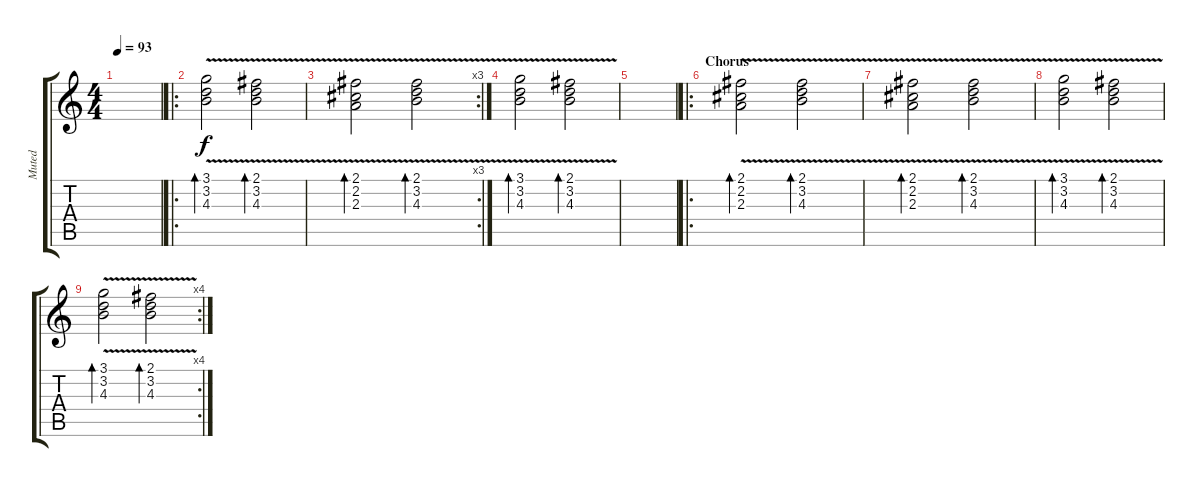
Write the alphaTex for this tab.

\track ("Muted" "Muted") {instrument electricguitarmuted}
\staff {score tabs}
\tuning (E4 B3 G3 D3 A2 E2) {hide}
\ts (4 4)
\tempo 93
\clef g2
\ks c
|
\ro
(3.1{v} 3.2{v} 4.3{v}).2{bd 120} (2.1{v} 3.2{v} 4.3{v}).2{bd 120} |
\rc 3
(2.1{v} 2.2{v} 2.3{v}).2{bd 120} (2.1{v} 3.2{v} 4.3{v}).2{bd 120} |
(3.1{v} 3.2{v} 4.3{v}).2{bd 120} (2.1{v} 3.2{v} 4.3{v}).2{bd 120} |
|
\ro
\section ("" "Chorus")
(2.1{v} 2.2{v} 2.3{v}).2{bd 120} (2.1{v} 3.2{v} 4.3{v}).2{bd 120} |
(2.1{v} 2.2{v} 2.3{v}).2{bd 120} (2.1{v} 3.2{v} 4.3{v}).2{bd 120} |
(3.1{v} 3.2{v} 4.3{v}).2{bd 120} (2.1{v} 3.2{v} 4.3{v}).2{bd 120} |
\rc 4
(3.1{v} 3.2{v} 4.3{v}).2{bd 120} (2.1{v} 3.2{v} 4.3{v}).2{bd 120}
